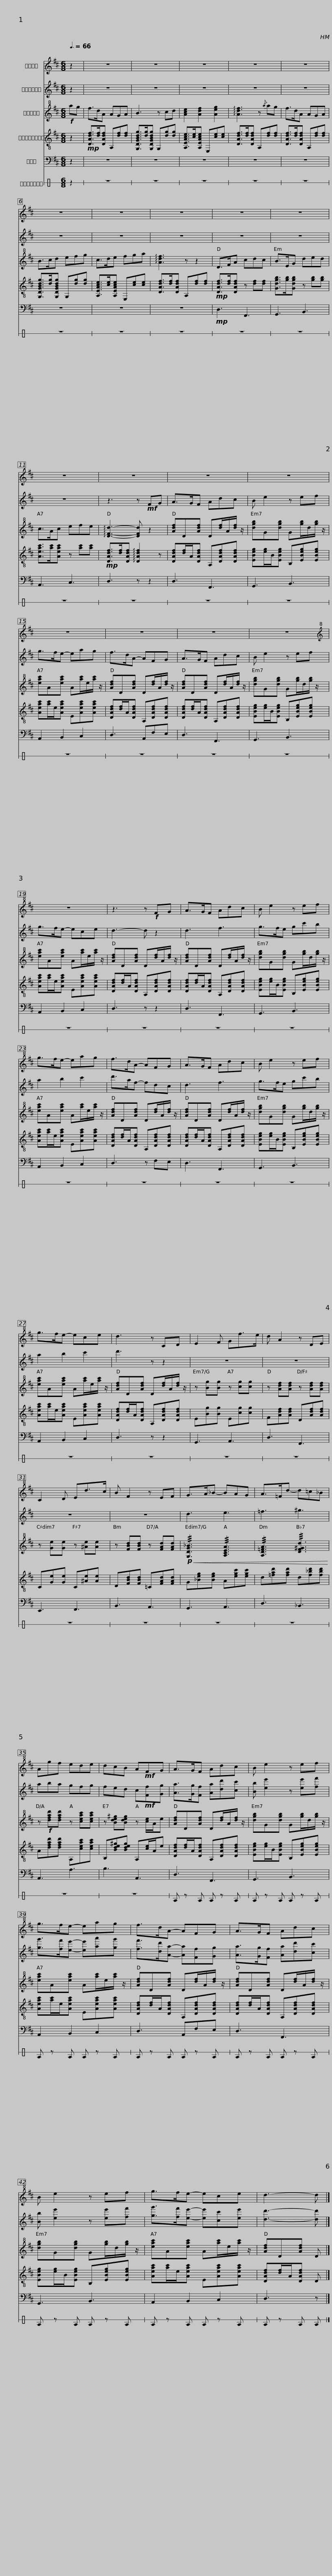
X:1
%%score 1 2 3 4 5 6
L:1/8
Q:3/8=66
M:6/8
I:linebreak $
K:D
V:1 treble
V:2 treble
V:3 treble+8
V:4 treble-8
V:5 bass transpose=-12
V:6 perc stafflines=1
K:none
V:1
 z2 | z6 | z6 | z6 | z6 | %5
 z6 |$ z6 | z6 | z6 | z6 | %10
 z6 |$ z6 | z6 | z6 | z6 |$ %15
 z6 | z6 | z6 | z6 |$[K:treble+8] z6 | %20
 z3 z!f! FG | A>GF Adc | B e2 z ef |$ g>fe- eag | f>dA- AFG | %25
 A>GF Adc | B e2 z ef |$ g>fe- ece | d3 z CD | E2 F Gf>e | %30
 d A2 z DE |$ C2 D Ed>c | B F2 z EF | G>A_B- BAG | A>=Fd- d=c_B |$ %35
 Agf ede | dcB A!mf!FG | A>GF Adc | B e2 z ef |$ g>fe- eag | %40
 f>dA- AFG | A>GF Adc | B e2 z ef |$ g>fe- ece | d3- d |] %45
V:2
 z2 | z6 | z6 | z6 | z6 | %5
 z6 |$ z6 | z6 | z6 | z6 | %10
 z6 |$ z6 | z3 z!mf! FG | A>GF Adc | B e2 z ef |$ %15
 g>fe- eag | f>dA- AFG | A>GF Adc | B e2 z ef |$ g>fe- ece | %20
 d3- d z2 | d3 f3 | g>fe gc'b |$ a2 b2 c'2 | d'>af- fdc | %25
 d3 f3 | g>fe gc'b |$ a2 b2 c'2 | d'3 z z2 | z6 | %30
 z6 |$ z6 | z6 | d3 e3 | =f3 ^g3 |$ %35
 aba gfg | fed c!mf![Ff][Gg] | [Aa]>[Gg][Ff] [Aa][dd'][cc'] | [Bb] [ee']2 z [ee'][ff'] |$ [gg']>[ff'][ee']- [ee'][aa'][gg'] | %40
 [ff']>[dd'][Aa]- [Aa][Ff][Gg] | [Aa]>[Gg][Ff] [Aa][dd'][cc'] | [Bb] [ee']2 z [ee'][ff'] |$ [gg']>[ff'][ee']- [ee'][cc'][ee'] | [dd']3- [dd'] |] %45
V:3
!f! ag | f>dA AGA | B3 z cd | [Ace]2 [Adf]2 [Aeg]2 | !arpeggio![Adf]3 z{/a} ag | %5
 f>dA AGA |$ B>cd efg | c>de fga | !arpeggio![Adf]3 z z2 | D>FA cdc | %10
 B>EG ded |$ c>Ac efe | !arpeggio![DFd]3- [DFd] z2 | [Adf]D[Adf] D[df]/A/[df]/ z/ | [dgb]G[dgb] G[gb]/d/[gb]/ z/ |$ %15
 [eac']A[eac'] A[ac']/e/[ac']/ z/ | [Adf]D[Adf] D[df]/A/[df]/ z/ | [Adf]D[Adf] D[df]/A/[df]/ z/ | [dgb]G[dgb] G[gb]/d/[gb]/ z/ |$ [eac']A[eac'] A[ac']/e/[ac']/ z/ | %20
 [Adf]D[Adf] D[df]/A/[df]/ z/ | [Adf]D[Adf] D[df]/A/[df]/ z/ | [dgb]G[dgb] G[gb]/d/[gb]/ z/ |$ [eac']A[eac'] A[ac']/e/[ac']/ z/ | [Adf]D[Adf] D[df]/A/[df]/ z/ | %25
 [Adf]D[Adf] D[df]/A/[df]/ z/ | [dgb]G[dgb] G[gb]/d/[gb]/ z/ |$ [eac']A[eac'] A[ac']/e/[ac']/ z/ | [Adf]D[Adf] D[df]/A/[df]/ z/ | z [Bg][Bg] z [cg][cg] | %30
 z [Adf][Adf] z [Adf][Adf] |$ z [Ge][Ge] z [^Ae][Ae] | z [FBd][FBd] z [FAd][FAd] |!p!!<(! !///![G,DG_B]3 !///![A,CEA]3 | !///![A,D=FA]3 !///![DF^Gd]3!<)! |$ %35
 z!f! [dfad'][dfad'] z [ceac'][ceac'] | z [Bde^g][Bdeg] z [ce]/A/e | [Adf]D[Adf] D[df]/A/[df]/ z/ | [dgb]G[dgb] G[gb]/d/[gb]/ z/ |$ [eac']A[eac'] A[ac']/e/[ac']/ z/ | %40
 [Adf]D[Adf] D[df]/A/[df]/ z/ | [Adf]D[Adf] D[df]/A/[df]/ z/ | [dgb]G[dgb] G[gb]/d/[gb]/ z/ |$ [eac']A[eac'] A[ac']/e/[ac']/ z/ | [Adf]D[Adf] D |] %45
V:4
 z2 |!mp! [DAdf]>[df][DAdf] A,[df][df] | [G,DGBdg]>[dg][G,DGBdg] G,[dg][dg] | [A,EAce]>[ce][A,EAce] E,[ce][ce] | [DAdf]>[df][DAdf] A,[df][df] | %5
 [DAdf]>[df][DAdf] A,[df][df] |$ [G,DGBdg]>[dg][G,DGBdg] G,[dg][dg] | [A,EAce]>[ce][A,EAce] E,[ce][ce] | [DAdf]>[df][DAdf] A,[df][df] |!mp! [DAdf]>[df][DAdf] z [df][df] | %10
 [Gdgb]>[gb][Gdgb] z [gb][gb] |$ [Aeac']>[ac'][Aeac'] z [ac'][ac'] |!mp! [DAdf]>[df][DAdf] !arpeggio![DAdf]2 z | [DAdf][df]/A/[DAdf] A,[DAdf][DAdf] | [EBeg][eg]/B/[EBeg] B,[EBeg][EBeg] |$ %15
 [Aeac'][ac']/e/[Aeac'] E[Aeac'][Aeac'] | [DAdf][df]/A/[DAdf] A,[DAdf][DAdf] | [DAdf][df]/A/[DAdf] A,[DAdf][DAdf] | [EBeg][eg]/B/[EBeg] B,[EBeg][EBeg] |$ [Aeac'][ac']/e/[Aeac'] E[Aeac'][Aeac'] | %20
 [DAdf][df]/A/[DAdf] A,[DAdf][DAdf] | [DAdf][df]/A/[DAdf] A,[DAdf][DAdf] | [EBeg][eg]/B/[EBeg] B,[EBeg][EBeg] |$ [Aeac'][ac']/e/[Aeac'] E[Aeac'][Aeac'] | [DAdf][df]/A/[DAdf] A,[DAdf][DAdf] | %25
 [DAdf][df]/A/[DAdf] A,[DAdf][DAdf] | [EBeg][eg]/B/[EBeg] B,[EBeg][EBeg] |$ [Aeac'][ac']/e/[Aeac'] E[Aeac'][Aeac'] | [DAdf][df]/A/[DAdf] A,[DAdf][DAdf] | E[Bg][Bg] E[cg][cg] | %30
 F[Adf][Adf] D[Adf][Adf] |$ C[Ge][Ge] C[^Ae][Ae] | D[FBd][FBd] =C[FAd][FAd] | G[_Beg][Beg] A[egc'][egc'] | d[=fad'][fad'] d[f_bd'][fbd'] |$ %35
 A[dfad'][dfad'] A,[ceac'][ceac'] | B,[Bde^g][Bdeg] A,[ce]/A/e | [DAdf][df]/A/[DAdf] A,[DAdf][DAdf] | [EBeg][eg]/B/[EBeg] B,[EBeg][EBeg] |$ [Aeac'][ac']/e/[Aeac'] E[Aeac'][Aeac'] | %40
 [DAdf][df]/A/[DAdf] A,[DAdf][DAdf] | [DAdf][df]/A/[DAdf] A,[DAdf][DAdf] | [EBeg][eg]/B/[EBeg] B,[EBeg][EBeg] |$ [Aeac'][ac']/e/[Aeac'] E[Aeac'][Aeac'] | [DAdf][df]/A/[DAdf] D |] %45
V:5
 z2 | z6 | z6 | z6 | z6 | %5
 z6 |$ z6 | z6 | z6 |!mp! D,3 F,,3 | %10
 G,,3 B,,3 |$ A,,3 C,3 | D,3 z z2 | D,3 F,,3 | G,,3 B,,3 |$ %15
 A,,2 B,,2 C,2 | D,3 A,,F,E, | D,3 F,,3 | G,,3 B,,3 |$ A,,2 B,,2 C,2 | %20
 D,3 z z2 | D,3 F,,3 | G,,3 B,,3 |$ A,,2 B,,2 C,2 | D,3 z F,E, | %25
 D,3 F,,3 | G,,3 B,,3 |$ A,,2 B,,2 C,2 | D,3 z z2 | G,,3 A,,3 | %30
 D,3 F,,3 |$ E,,3 F,,3 | B,,3 A,,3 | G,,3 A,,3 | D,3 _B,,3 |$ %35
 A,,3 A,3 | B,3 A,,3 | D,3 F,,3 | G,,3 B,,3 |$ A,,2 B,,2 C,2 | %40
 D,3 A,,F,E, | D,3 F,,3 | G,,3 B,,3 |$ A,,2 B,,2 C,2 | D,3 z |] %45
V:6
[K:C] z2 | z6 | z6 | z6 | z6 | %5
 z6 |$ z6 | z6 | z6 | z6 | %10
 z6 |$ z6 | z6 | z6 | z6 |$ %15
 z6 | z6 | z6 | z6 |$ z6 | %20
 z6 | z6 | z6 |$ z6 | z6 | %25
 z6 | z6 |$ z6 | z6 | z6 | %30
 z6 |$ z6 | z6 | z6 | z6 |$ %35
 z6 | z6 | E z E E z E | E z E E z E |$ E z E E z E | %40
 E z E E z E | E z E E z E | E z E E z E |$ E z E E z E | E z E E |] %45
